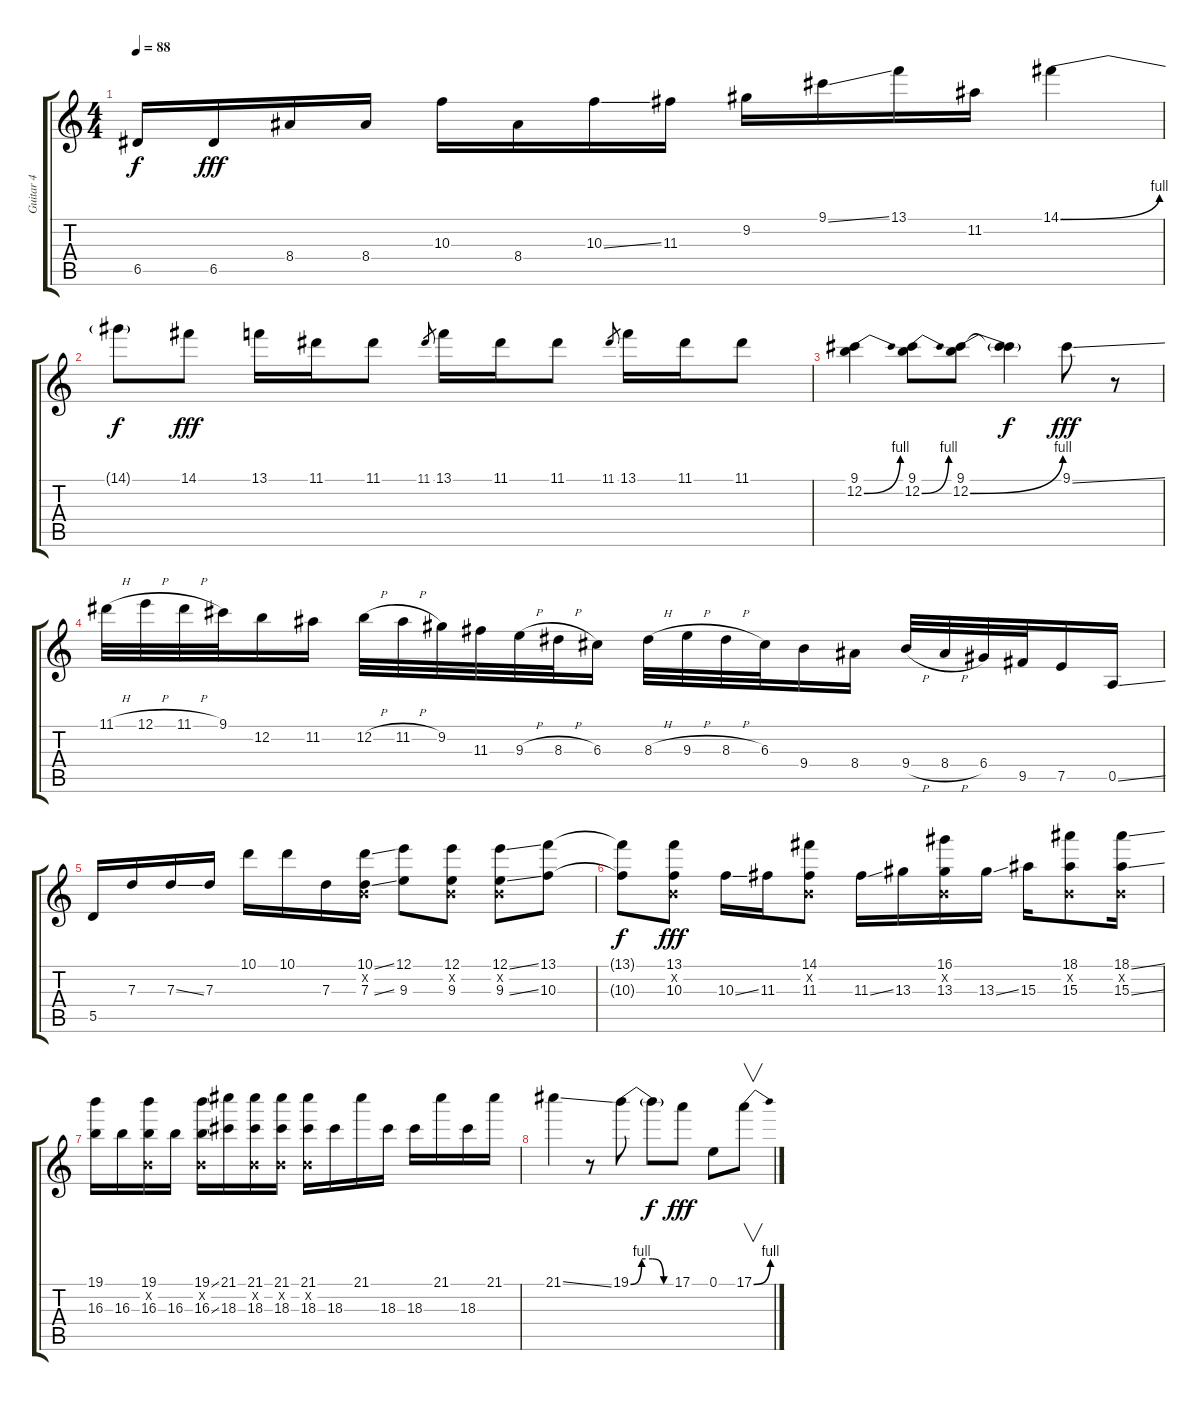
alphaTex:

\track ("Guitar 4" "Guitar 4") {instrument distortionguitar}
\staff {score tabs}
\tuning (E4 B3 G3 D3 A2 E2) {hide}
\ts (4 4)
\tempo 88
\clef g2
\ks c
6.5{t}.16{dy f} 6.5.16{dy fff} 8.4.16 8.4.16 10.3.16 8.4.16 10.3{ss}.16 11.3.16 9.2.16 9.1{ss}.16 13.1.16 11.2.16 14.1{be (bend 0 0 60 4)}.4 |
14.1{t}.8{dy f} 14.1.8{dy fff} 13.1.16 11.1.16 11.1.8 11.1.8{gr} 13.1.16 11.1.16 11.1.8 11.1.8{gr} 13.1.16 11.1.16 11.1.8 |
(9.1 12.2{be (bend 0 0 60 4)}).4 (9.1 12.2{be (bend 0 0 60 4)}).8 (9.1 12.2{be (bend 0 0 60 4)}).8 (9.1{t} 12.2{t}).4{dy f} 9.1{ss}.8{dy fff} r.8 |
11.1{h}.32 12.1{h}.32 11.1{h}.32 9.1.32 12.2.16 11.2.16 12.2{h}.32 11.2{h}.32 9.2.32 11.3.32 9.3{h}.32 8.3{h}.32 6.3.16 8.3{h}.32 9.3{h}.32 8.3{h}.32 6.3.32 9.4.16 8.4.16 9.4{h}.32 8.4{h}.32 6.4.32 9.5.32 7.5.16 0.5{ss}.16 |
5.5.16 7.3.16 7.3{ss}.16 7.3.16 10.1.16 10.1.16 7.3.16 (10.1{ss} 0.2{x} 7.3{ss}).16 (12.1 9.3).8 (12.1 0.2{x} 9.3).8 (12.1{ss} 0.2{x} 9.3{ss}).8 (13.1 10.3).8 |
(13.1{t} 10.3{t}).8{dy f} (13.1 0.2{x} 10.3).8{dy fff} 10.3{ss}.16 11.3.16 (14.1 0.2{x} 11.3).8 11.3{ss}.16 13.3.16 (16.1 0.2{x} 13.3).16 13.3{ss}.16 15.3.16 (18.1 0.2{x} 15.3).8 (18.1{ss} 0.2{x} 15.3{ss}).16 |
(19.1 16.3).16 16.3.16 (19.1 0.2{x} 16.3).16 16.3.16 (19.1{ss} 0.2{x} 16.3{ss}).16 (21.1 18.3).16 (21.1 0.2{x} 18.3).16 (21.1 0.2{x} 18.3).16 (21.1 0.2{x} 18.3).16 18.3.16 21.1.16 18.3.16 18.3.16 21.1.16 18.3.16 21.1.16 |
21.1{ss}.4 r.8 19.1{be (custom 0 0 15 4 30 4 45 0 60 0)}.8 19.1{t}.8{dy f} 17.1.8{dy fff} 0.1.8 17.1{be (bend 0 0 60 4)}.8{v}
